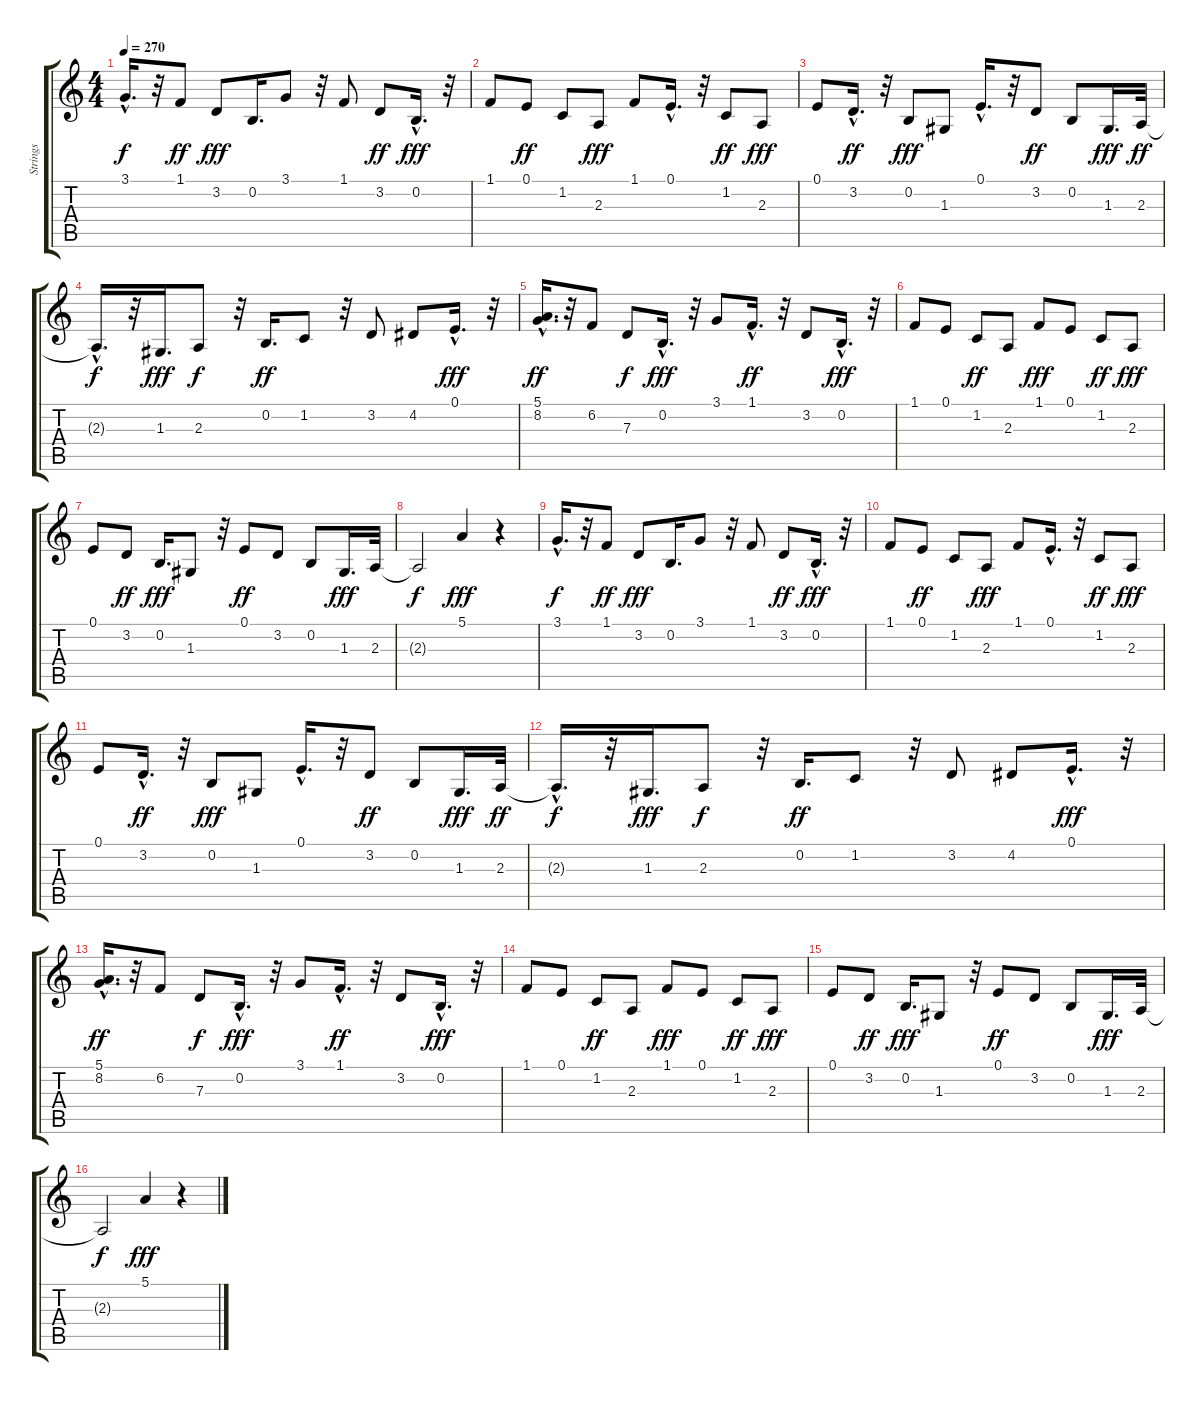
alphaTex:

\track ("Strings" "Strings") {instrument stringensemble1}
\staff {score tabs}
\tuning (E4 B3 G3 D3 A2 E2) {hide}
\ts (4 4)
\tempo 270
\clef g2
\ks c
3.1{hac}.16{d dy f} r.32 1.1.8{dy ff} 3.2.8{dy fff} 0.2.16{d} 3.1.8 r.32 1.1.8 3.2.8{dy ff} 0.2{hac}.16{d dy fff} r.32 |
1.1.8 0.1.8{dy ff} 1.2.8 2.3.8{dy fff} 1.1.8 0.1{hac}.16{d} r.32 1.2.8{dy ff} 2.3.8{dy fff} |
0.1.8 3.2{hac}.16{d dy ff} r.32 0.2.8{dy fff} 1.3.8 0.1{hac}.16{d} r.32 3.2.8{dy ff} 0.2.8 1.3.16{d dy fff} 2.3.32{dy ff} |
2.3{hac t}.16{d dy f} r.32 1.3.16{d dy fff} 2.3.8{dy f} r.32 0.2.16{d dy ff} 1.2.8 r.32 3.2.8 4.2.8 0.1{hac}.16{d dy fff} r.32 |
(5.1 8.2{hac}).16{d dy ff} r.32 6.2.8 7.3.8{dy f} 0.2{hac}.16{d dy fff} r.32 3.1.8 1.1{hac}.16{d dy ff} r.32 3.2.8 0.2{hac}.16{d dy fff} r.32 |
1.1.8 0.1.8 1.2.8{dy ff} 2.3.8 1.1.8{dy fff} 0.1.8 1.2.8{dy ff} 2.3.8{dy fff} |
0.1.8 3.2.8{dy ff} 0.2.16{d dy fff} 1.3.8 r.32 0.1.8{dy ff} 3.2.8 0.2.8 1.3.16{d dy fff} 2.3.32 |
2.3{t}.2{dy f} 5.1.4{dy fff} r.4 |
3.1{hac}.16{d dy f} r.32 1.1.8{dy ff} 3.2.8{dy fff} 0.2.16{d} 3.1.8 r.32 1.1.8 3.2.8{dy ff} 0.2{hac}.16{d dy fff} r.32 |
1.1.8 0.1.8{dy ff} 1.2.8 2.3.8{dy fff} 1.1.8 0.1{hac}.16{d} r.32 1.2.8{dy ff} 2.3.8{dy fff} |
0.1.8 3.2{hac}.16{d dy ff} r.32 0.2.8{dy fff} 1.3.8 0.1{hac}.16{d} r.32 3.2.8{dy ff} 0.2.8 1.3.16{d dy fff} 2.3.32{dy ff} |
2.3{hac t}.16{d dy f} r.32 1.3.16{d dy fff} 2.3.8{dy f} r.32 0.2.16{d dy ff} 1.2.8 r.32 3.2.8 4.2.8 0.1{hac}.16{d dy fff} r.32 |
(5.1 8.2{hac}).16{d dy ff} r.32 6.2.8 7.3.8{dy f} 0.2{hac}.16{d dy fff} r.32 3.1.8 1.1{hac}.16{d dy ff} r.32 3.2.8 0.2{hac}.16{d dy fff} r.32 |
1.1.8 0.1.8 1.2.8{dy ff} 2.3.8 1.1.8{dy fff} 0.1.8 1.2.8{dy ff} 2.3.8{dy fff} |
0.1.8 3.2.8{dy ff} 0.2.16{d dy fff} 1.3.8 r.32 0.1.8{dy ff} 3.2.8 0.2.8 1.3.16{d dy fff} 2.3.32 |
2.3{t}.2{dy f} 5.1.4{dy fff} r.4
